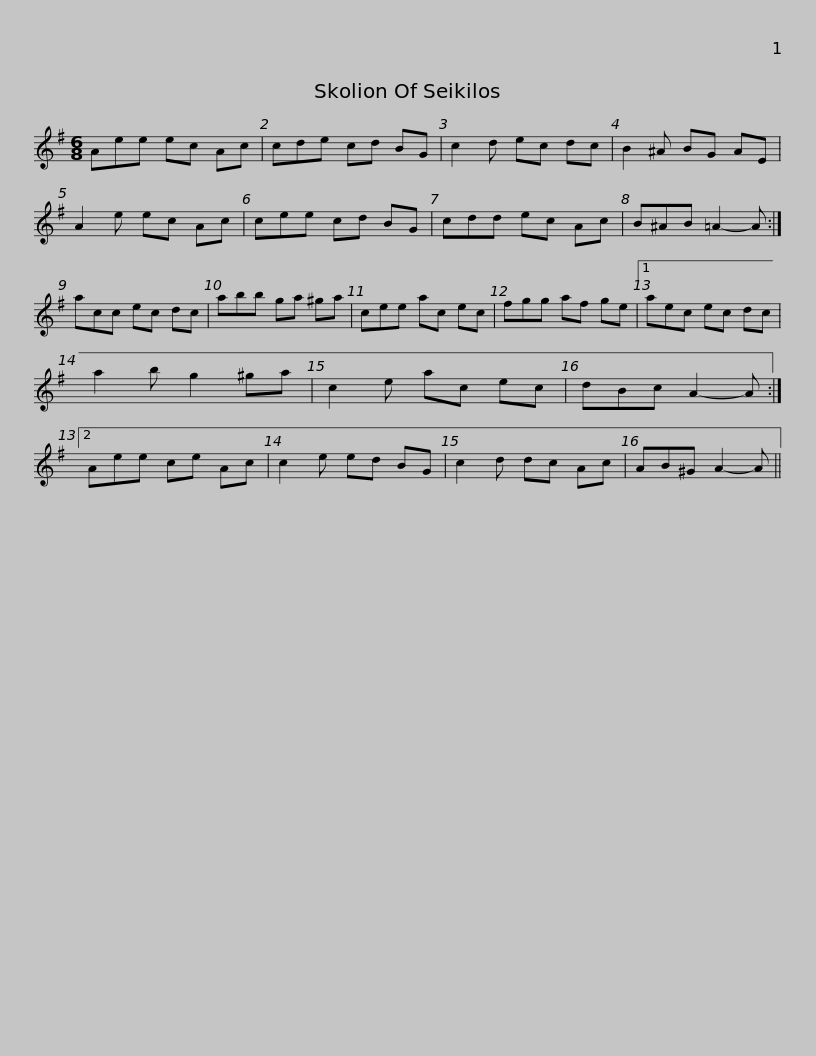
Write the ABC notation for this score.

X:1
L:1/8
M:6/8
I:linebreak $
K:G
V:1 treble
V:1
 Aee ec Ac | cde cd BG | c2 d ec dc | B2 ^A BG AE | A2 e ec Ac | %5
 cee cd BG |$ cdd ec Ac | B^AB =A2- A :| acc ec dc | abb ga ^ga | %10
 cee ac ec | fgg af ge |1$ aec ec dc | a2 b g2 ^ga | c2 e ac ec | %15
 dBc A2- A :|2 Aee ce Ac | c2 e ed BG | c2 d dc Ac |$ AB^G A2- A || %20
